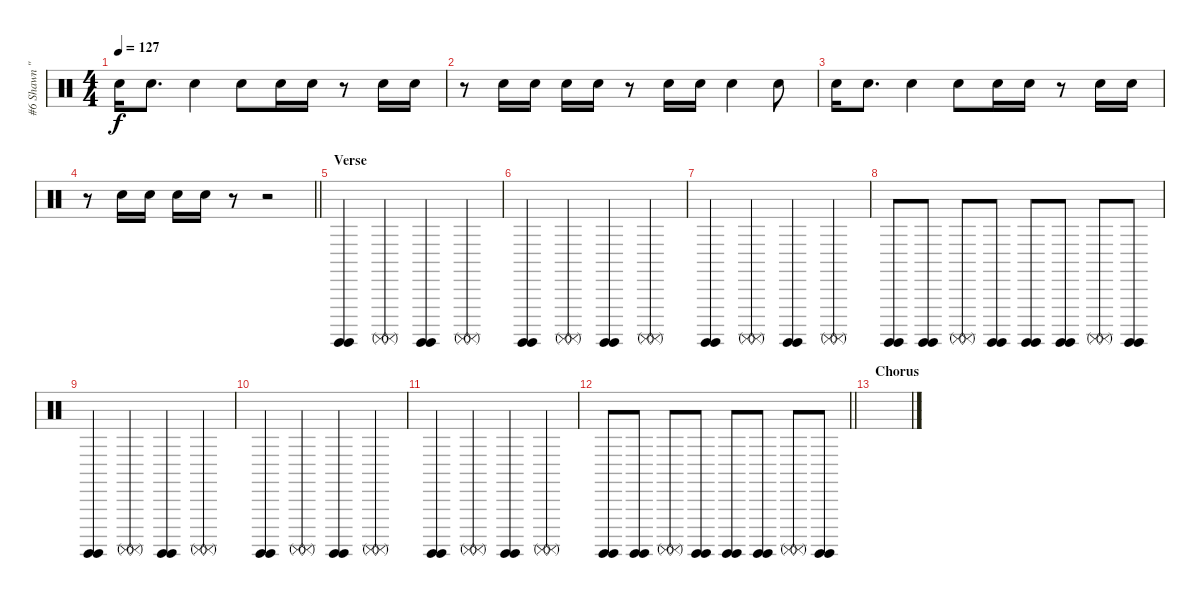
\track ("#6 Shawn \"Clown\" Crahan" "#6 Shawn \"") {instrument percussion}
\staff {score}
\articulation defaults
\ts (4 4)
\tempo 127
\clef neutral
\ks c "Snare (hit) 2".16{dy f} "Snare (hit) 2".8{d} "Snare (hit) 2".4 "Snare (hit) 2".8 "Snare (hit) 2".16 "Snare (hit) 2".16
r.8 "Snare (hit) 2".16 "Snare (hit) 2".16 |
r.8 "Snare (hit) 2".16 "Snare (hit) 2".16 "Snare (hit) 2".16 "Snare (hit) 2".16 r.8 "Snare (hit) 2".16 "Snare (hit) 2".16 "Snare (hit) 2".4 "Snare (hit) 2".8 |
"Snare (hit) 2".16 "Snare (hit) 2".8{d} "Snare (hit) 2".4 "Snare (hit) 2".8 "Snare (hit) 2".16 "Snare (hit) 2".16 r.8 "Snare (hit) 2".16 "Snare (hit) 2".16 |
\barLineRight lightlight
r.8 "Snare (hit) 2".16 "Snare (hit) 2".16 "Snare (hit) 2".16 "Snare (hit) 2".16 r.8 r.2 |
\section ("" "Verse")
("Surdo (hit)" "Surdo (hit)").4 ("Surdo (mute)" "Surdo (mute)").4 ("Surdo (hit)" "Surdo (hit)").4 ("Surdo (mute)" "Surdo (mute)").4 |
("Surdo (hit)" "Surdo (hit)").4 ("Surdo (mute)" "Surdo (mute)").4 ("Surdo (hit)" "Surdo (hit)").4 ("Surdo (mute)" "Surdo (mute)").4 |
("Surdo (hit)" "Surdo (hit)").4 ("Surdo (mute)" "Surdo (mute)").4 ("Surdo (hit)" "Surdo (hit)").4 ("Surdo (mute)" "Surdo (mute)").4 |
("Surdo (hit)" "Surdo (hit)").8 ("Surdo (hit)" "Surdo (hit)").8 ("Surdo (mute)" "Surdo (mute)").8 ("Surdo (hit)" "Surdo (hit)").8 ("Surdo (hit)" "Surdo (hit)").8 ("Surdo (hit)" "Surdo (hit)").8 ("Surdo (mute)" "Surdo (mute)").8 ("Surdo (hit)" "Surdo (hit)").8 |
("Surdo (hit)" "Surdo (hit)").4 ("Surdo (mute)" "Surdo (mute)").4 ("Surdo (hit)" "Surdo (hit)").4 ("Surdo (mute)" "Surdo (mute)").4 |
("Surdo (hit)" "Surdo (hit)").4 ("Surdo (mute)" "Surdo (mute)").4 ("Surdo (hit)" "Surdo (hit)").4 ("Surdo (mute)" "Surdo (mute)").4 |
("Surdo (hit)" "Surdo (hit)").4 ("Surdo (mute)" "Surdo (mute)").4 ("Surdo (hit)" "Surdo (hit)").4 ("Surdo (mute)" "Surdo (mute)").4 |
\barLineRight lightlight
("Surdo (hit)" "Surdo (hit)").8 ("Surdo (hit)" "Surdo (hit)").8 ("Surdo (mute)" "Surdo (mute)").8 ("Surdo (hit)" "Surdo (hit)").8 ("Surdo (hit)" "Surdo (hit)").8 ("Surdo (hit)" "Surdo (hit)").8 ("Surdo (mute)" "Surdo (mute)").8 ("Surdo (hit)" "Surdo (hit)").8 |
\section ("" "Chorus")
